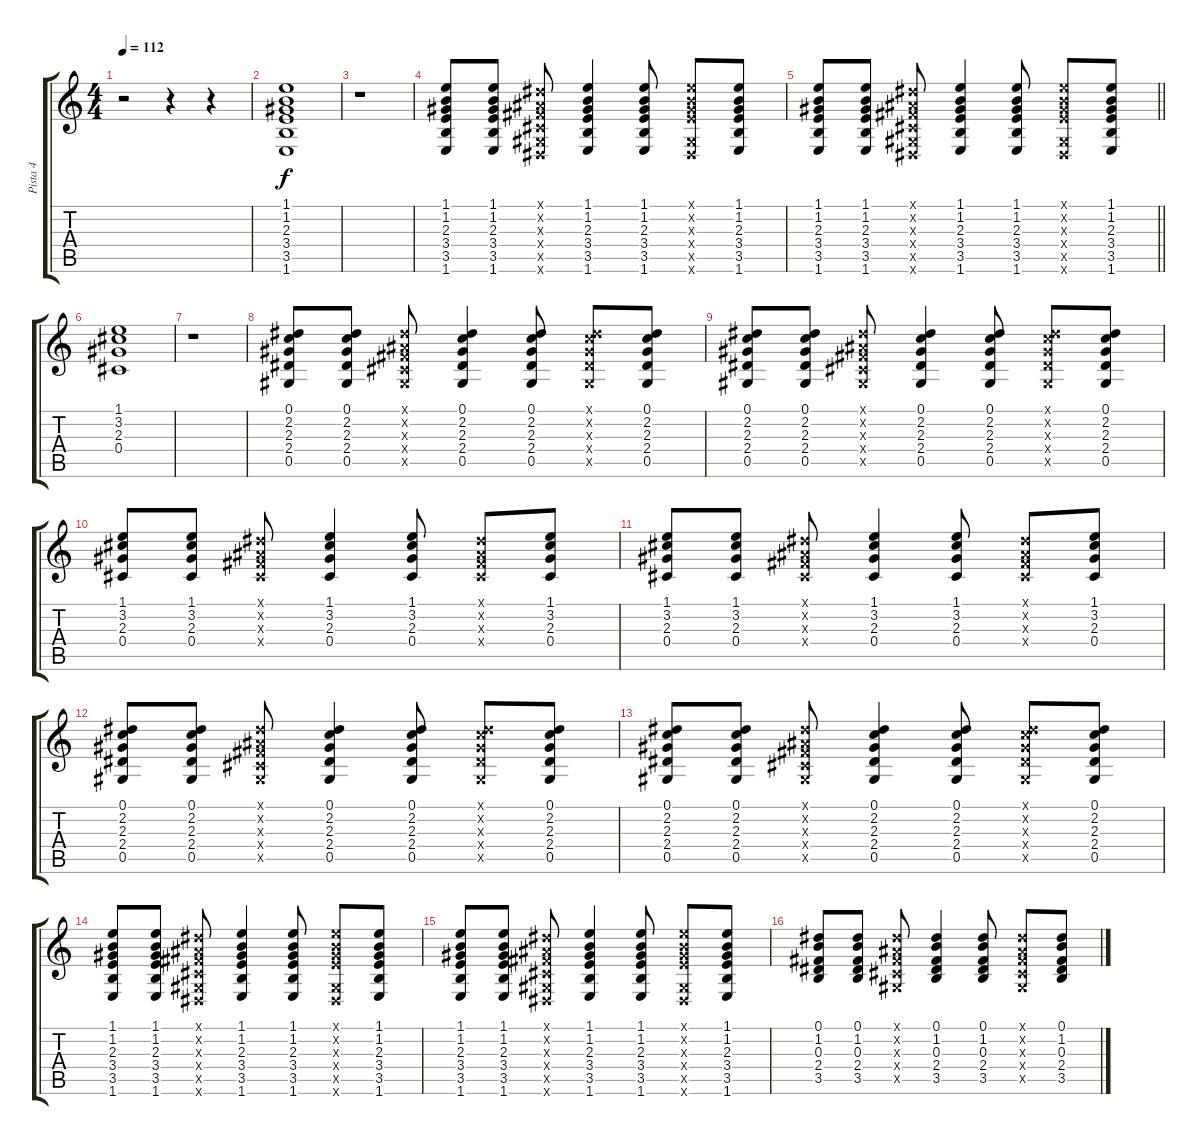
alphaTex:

\track ("Pista 4" "Pista 4") {instrument acousticguitarsteel}
\staff {score tabs}
\tuning (Eb4 Bb3 Gb3 Db3 Ab2 Eb2) {hide}
\ts (4 4)
\tempo 112
\clef g2
\ks c
r.2{dy f} r.4 r.4 |
(1.1 1.2 2.3 3.4 3.5 1.6).1 |
r.1 |
(1.1 1.2 2.3 3.4 3.5 1.6).8 (1.1 1.2 2.3 3.4 3.5 1.6).8 (0.1{x} 0.2{x} 0.3{x} 0.4{x} 0.5{x} 0.6{x}).8 (1.1 1.2 2.3 3.4 3.5 1.6).4 (1.1 1.2 2.3 3.4 3.5 1.6).8 (1.1{x} 1.2{x} 2.3{x} 3.4{x} 0.5{x} 0.6{x}).8 (1.1 1.2 2.3 3.4 3.5 1.6).8 |
\barLineRight lightlight
(1.1 1.2 2.3 3.4 3.5 1.6).8 (1.1 1.2 2.3 3.4 3.5 1.6).8 (0.1{x} 0.2{x} 0.3{x} 0.4{x} 0.5{x} 0.6{x}).8 (1.1 1.2 2.3 3.4 3.5 1.6).4 (1.1 1.2 2.3 3.4 3.5 1.6).8 (1.1{x} 1.2{x} 2.3{x} 3.4{x} 0.5{x} 0.6{x}).8 (1.1 1.2 2.3 3.4 3.5 1.6).8 |
(1.1 3.2 2.3 0.4).1 |
r.1 |
(0.1 2.2 2.3 2.4 0.5).8 (0.1 2.2 2.3 2.4 0.5).8 (0.1{x} 0.2{x} 0.3{x} 0.4{x} 0.5{x}).8 (0.1 2.2 2.3 2.4 0.5).4 (0.1 2.2 2.3 2.4 0.5).8 (0.1{x} 2.2{x} 2.3{x} 2.4{x} 0.5{x}).8 (0.1 2.2 2.3 2.4 0.5).8 |
(0.1 2.2 2.3 2.4 0.5).8 (0.1 2.2 2.3 2.4 0.5).8 (0.1{x} 0.2{x} 0.3{x} 0.4{x} 0.5{x}).8 (0.1 2.2 2.3 2.4 0.5).4 (0.1 2.2 2.3 2.4 0.5).8 (0.1{x} 2.2{x} 2.3{x} 2.4{x} 0.5{x}).8 (0.1 2.2 2.3 2.4 0.5).8 |
(1.1 3.2 2.3 0.4).8 (1.1 3.2 2.3 0.4).8 (0.1{x} 0.2{x} 0.3{x} 0.4{x}).8 (1.1 3.2 2.3 0.4).4 (1.1 3.2 2.3 0.4).8 (0.1{x} 0.2{x} 0.3{x} 0.4{x}).8 (1.1 3.2 2.3 0.4).8 |
(1.1 3.2 2.3 0.4).8 (1.1 3.2 2.3 0.4).8 (0.1{x} 0.2{x} 0.3{x} 0.4{x}).8 (1.1 3.2 2.3 0.4).4 (1.1 3.2 2.3 0.4).8 (0.1{x} 0.2{x} 0.3{x} 0.4{x}).8 (1.1 3.2 2.3 0.4).8 |
(0.1 2.2 2.3 2.4 0.5).8 (0.1 2.2 2.3 2.4 0.5).8 (0.1{x} 0.2{x} 0.3{x} 0.4{x} 0.5{x}).8 (0.1 2.2 2.3 2.4 0.5).4 (0.1 2.2 2.3 2.4 0.5).8 (0.1{x} 2.2{x} 2.3{x} 2.4{x} 0.5{x}).8 (0.1 2.2 2.3 2.4 0.5).8 |
(0.1 2.2 2.3 2.4 0.5).8 (0.1 2.2 2.3 2.4 0.5).8 (0.1{x} 0.2{x} 0.3{x} 0.4{x} 0.5{x}).8 (0.1 2.2 2.3 2.4 0.5).4 (0.1 2.2 2.3 2.4 0.5).8 (0.1{x} 2.2{x} 2.3{x} 2.4{x} 0.5{x}).8 (0.1 2.2 2.3 2.4 0.5).8 |
(1.1 1.2 2.3 3.4 3.5 1.6).8 (1.1 1.2 2.3 3.4 3.5 1.6).8 (0.1{x} 0.2{x} 0.3{x} 0.4{x} 0.5{x} 0.6{x}).8 (1.1 1.2 2.3 3.4 3.5 1.6).4 (1.1 1.2 2.3 3.4 3.5 1.6).8 (1.1{x} 1.2{x} 2.3{x} 3.4{x} 0.5{x} 0.6{x}).8 (1.1 1.2 2.3 3.4 3.5 1.6).8 |
(1.1 1.2 2.3 3.4 3.5 1.6).8 (1.1 1.2 2.3 3.4 3.5 1.6).8 (0.1{x} 0.2{x} 0.3{x} 0.4{x} 0.5{x} 0.6{x}).8 (1.1 1.2 2.3 3.4 3.5 1.6).4 (1.1 1.2 2.3 3.4 3.5 1.6).8 (1.1{x} 1.2{x} 2.3{x} 3.4{x} 0.5{x} 0.6{x}).8 (1.1 1.2 2.3 3.4 3.5 1.6).8 |
(0.1 1.2 0.3 2.4 3.5).8 (0.1 1.2 0.3 2.4 3.5).8 (0.1{x} 0.2{x} 0.3{x} 0.4{x} 0.5{x}).8 (0.1 1.2 0.3 2.4 3.5).4 (0.1 1.2 0.3 2.4 3.5).8 (0.1{x} 0.2{x} 0.3{x} 0.4{x} 0.5{x}).8 (0.1 1.2 0.3 2.4 3.5).8
